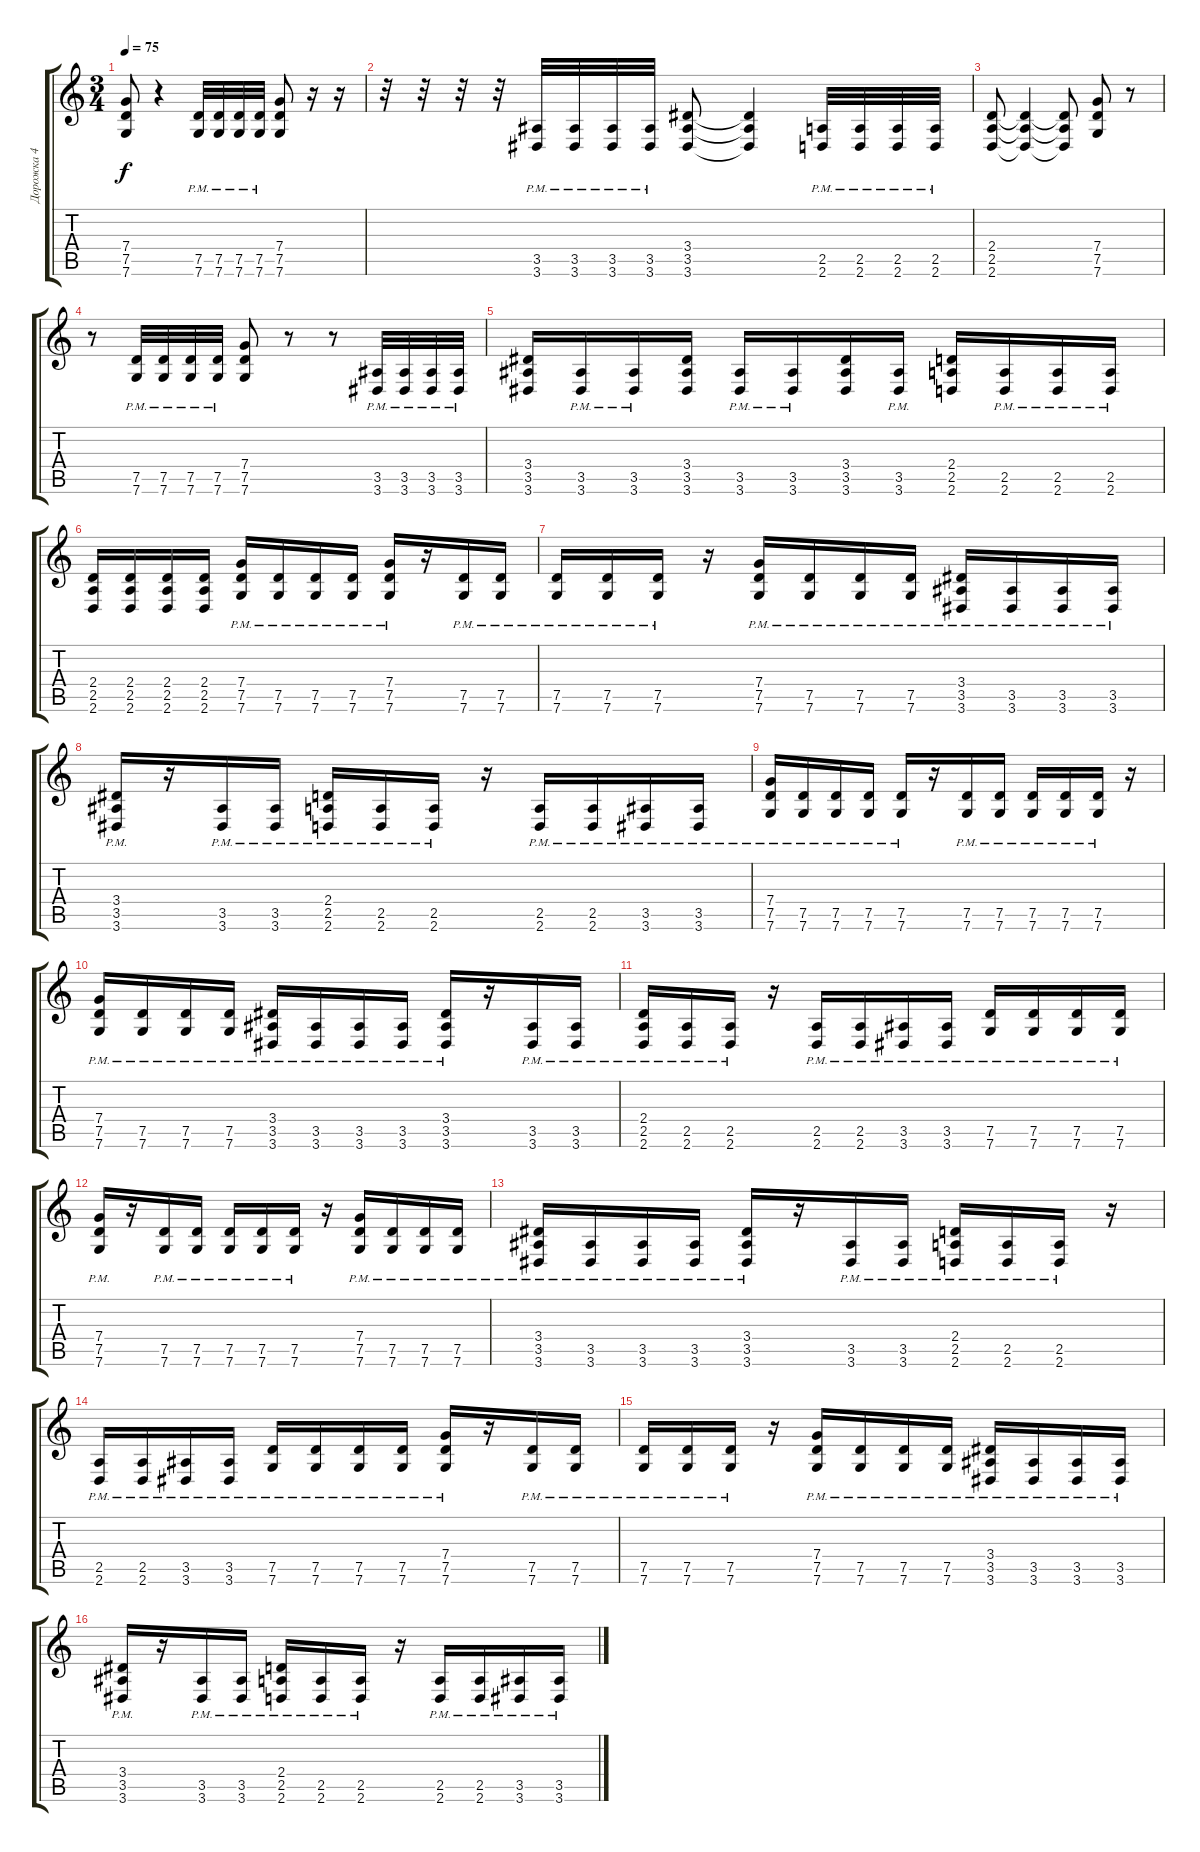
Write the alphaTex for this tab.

\track ("Дорожка 4" "Дорожка 4") {instrument distortionguitar}
\staff {score tabs}
\tuning (D4 A3 F3 C3 G2 C2) {hide}
\ts (3 4)
\tempo 75
\clef g2
\ks c
(7.4 7.5 7.6).8{dy f} r.4 (7.5{pm} 7.6{pm}).32 (7.5{pm} 7.6{pm}).32 (7.5{pm} 7.6{pm}).32 (7.5{pm} 7.6{pm}).32 (7.4 7.5 7.6).8 r.16 r.16 |
r.32 r.32 r.32 r.32 (3.5{pm} 3.6{pm}).32 (3.5{pm} 3.6{pm}).32 (3.5{pm} 3.6{pm}).32 (3.5{pm} 3.6{pm}).32 (3.4 3.5 3.6).8 (3.4{t} 3.5{t} 3.6{t}).4 (2.5{pm} 2.6{pm}).32 (2.5{pm} 2.6{pm}).32 (2.5{pm} 2.6{pm}).32 (2.5{pm} 2.6{pm}).32 |
(2.4 2.5 2.6).8 (2.4{t} 2.5{t} 2.6{t}).4 (2.4{t} 2.5{t} 2.6{t}).8 (7.4 7.5 7.6).8 r.8 |
r.8 (7.5{pm} 7.6{pm}).32 (7.5{pm} 7.6{pm}).32 (7.5{pm} 7.6{pm}).32 (7.5{pm} 7.6{pm}).32 (7.4 7.5 7.6).8 r.8 r.8 (3.5{pm} 3.6{pm}).32 (3.5{pm} 3.6{pm}).32 (3.5{pm} 3.6{pm}).32 (3.5{pm} 3.6{pm}).32 |
(3.4 3.5 3.6).16 (3.5{pm} 3.6{pm}).16 (3.5{pm} 3.6{pm}).16 (3.4 3.5 3.6).16 (3.5{pm} 3.6{pm}).16 (3.5{pm} 3.6{pm}).16 (3.4 3.5 3.6).16 (3.5{pm} 3.6{pm}).16 (2.4 2.5 2.6).16 (2.5{pm} 2.6{pm}).16 (2.5{pm} 2.6{pm}).16 (2.5{pm} 2.6{pm}).16 |
(2.4 2.5 2.6).16 (2.4 2.5 2.6).16 (2.4 2.5 2.6).16 (2.4 2.5 2.6).16 (7.4{pm} 7.5{pm} 7.6{pm}).16 (7.5{pm} 7.6{pm}).16 (7.5{pm} 7.6{pm}).16 (7.5{pm} 7.6{pm}).16 (7.4{pm} 7.5{pm} 7.6{pm}).16 r.16 (7.5{pm} 7.6{pm}).16 (7.5{pm} 7.6{pm}).16 |
(7.5{pm} 7.6{pm}).16 (7.5{pm} 7.6{pm}).16 (7.5{pm} 7.6{pm}).16 r.16 (7.4{pm} 7.5{pm} 7.6{pm}).16 (7.5{pm} 7.6{pm}).16 (7.5{pm} 7.6{pm}).16 (7.5{pm} 7.6{pm}).16 (3.4{pm} 3.5{pm} 3.6{pm}).16 (3.5{pm} 3.6{pm}).16 (3.5{pm} 3.6{pm}).16 (3.5{pm} 3.6{pm}).16 |
(3.4{pm} 3.5{pm} 3.6{pm}).16 r.16 (3.5{pm} 3.6{pm}).16 (3.5{pm} 3.6{pm}).16 (2.4{pm} 2.5{pm} 2.6{pm}).16 (2.5{pm} 2.6{pm}).16 (2.5{pm} 2.6{pm}).16 r.16 (2.5{pm} 2.6{pm}).16 (2.5{pm} 2.6{pm}).16 (3.5{pm} 3.6{pm}).16 (3.5{pm} 3.6{pm}).16 |
(7.4{pm} 7.5{pm} 7.6{pm}).16 (7.5{pm} 7.6{pm}).16 (7.5{pm} 7.6{pm}).16 (7.5{pm} 7.6{pm}).16 (7.5{pm} 7.6{pm}).16 r.16 (7.5{pm} 7.6{pm}).16 (7.5{pm} 7.6{pm}).16 (7.5{pm} 7.6{pm}).16 (7.5{pm} 7.6{pm}).16 (7.5{pm} 7.6{pm}).16 r.16 |
(7.4{pm} 7.5{pm} 7.6{pm}).16 (7.5{pm} 7.6{pm}).16 (7.5{pm} 7.6{pm}).16 (7.5{pm} 7.6{pm}).16 (3.4{pm} 3.5{pm} 3.6{pm}).16 (3.5{pm} 3.6{pm}).16 (3.5{pm} 3.6{pm}).16 (3.5{pm} 3.6{pm}).16 (3.4{pm} 3.5{pm} 3.6{pm}).16 r.16 (3.5{pm} 3.6{pm}).16 (3.5{pm} 3.6{pm}).16 |
(2.4{pm} 2.5{pm} 2.6{pm}).16 (2.5{pm} 2.6{pm}).16 (2.5{pm} 2.6{pm}).16 r.16 (2.5{pm} 2.6{pm}).16 (2.5{pm} 2.6{pm}).16 (3.5{pm} 3.6{pm}).16 (3.5{pm} 3.6{pm}).16 (7.5{pm} 7.6{pm}).16 (7.5{pm} 7.6{pm}).16 (7.5{pm} 7.6{pm}).16 (7.5{pm} 7.6{pm}).16 |
(7.4{pm} 7.5{pm} 7.6{pm}).16 r.16 (7.5{pm} 7.6{pm}).16 (7.5{pm} 7.6{pm}).16 (7.5{pm} 7.6{pm}).16 (7.5{pm} 7.6{pm}).16 (7.5{pm} 7.6{pm}).16 r.16 (7.4{pm} 7.5{pm} 7.6{pm}).16 (7.5{pm} 7.6{pm}).16 (7.5{pm} 7.6{pm}).16 (7.5{pm} 7.6{pm}).16 |
(3.4{pm} 3.5{pm} 3.6{pm}).16 (3.5{pm} 3.6{pm}).16 (3.5{pm} 3.6{pm}).16 (3.5{pm} 3.6{pm}).16 (3.4{pm} 3.5{pm} 3.6{pm}).16 r.16 (3.5{pm} 3.6{pm}).16 (3.5{pm} 3.6{pm}).16 (2.4{pm} 2.5{pm} 2.6{pm}).16 (2.5{pm} 2.6{pm}).16 (2.5{pm} 2.6{pm}).16 r.16 |
(2.5{pm} 2.6{pm}).16 (2.5{pm} 2.6{pm}).16 (3.5{pm} 3.6{pm}).16 (3.5{pm} 3.6{pm}).16 (7.5{pm} 7.6{pm}).16 (7.5{pm} 7.6{pm}).16 (7.5{pm} 7.6{pm}).16 (7.5{pm} 7.6{pm}).16 (7.4{pm} 7.5{pm} 7.6{pm}).16 r.16 (7.5{pm} 7.6{pm}).16 (7.5{pm} 7.6{pm}).16 |
(7.5{pm} 7.6{pm}).16 (7.5{pm} 7.6{pm}).16 (7.5{pm} 7.6{pm}).16 r.16 (7.4{pm} 7.5{pm} 7.6{pm}).16 (7.5{pm} 7.6{pm}).16 (7.5{pm} 7.6{pm}).16 (7.5{pm} 7.6{pm}).16 (3.4{pm} 3.5{pm} 3.6{pm}).16 (3.5{pm} 3.6{pm}).16 (3.5{pm} 3.6{pm}).16 (3.5{pm} 3.6{pm}).16 |
(3.4{pm} 3.5{pm} 3.6{pm}).16 r.16 (3.5{pm} 3.6{pm}).16 (3.5{pm} 3.6{pm}).16 (2.4{pm} 2.5{pm} 2.6{pm}).16 (2.5{pm} 2.6{pm}).16 (2.5{pm} 2.6{pm}).16 r.16 (2.5{pm} 2.6{pm}).16 (2.5{pm} 2.6{pm}).16 (3.5{pm} 3.6{pm}).16 (3.5{pm} 3.6{pm}).16
